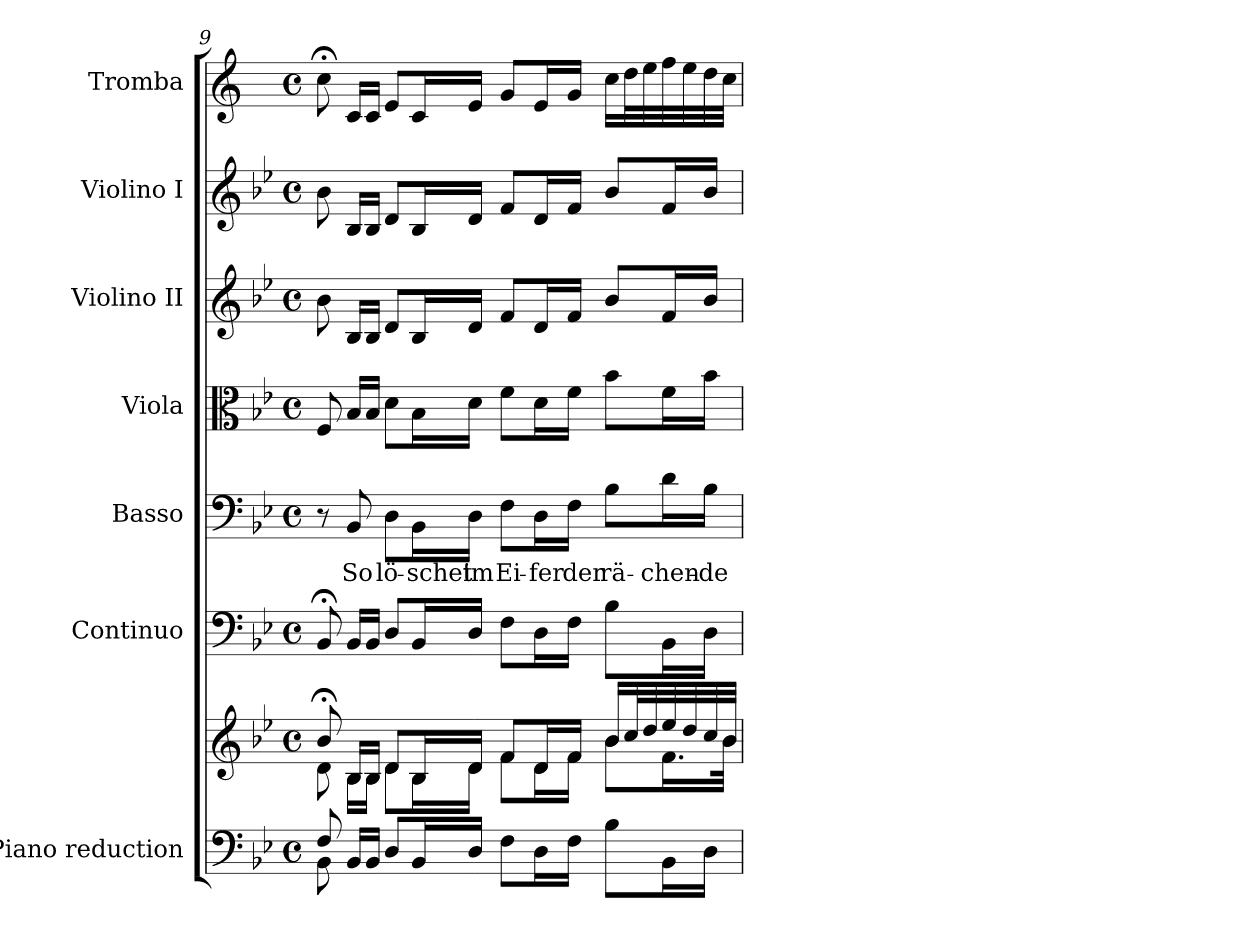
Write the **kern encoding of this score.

**kern	**kern	**kern	**kern	**text	**kern	**kern	**kern	**kern
*part7	*part7	*part6	*part5	*part5	*part4	*part3	*part2	*part1
*staff8	*staff7	*staff6	*staff5	*staff5	*staff4	*staff3	*staff2	*staff1
*I"Piano reduction	*	*I"Continuo	*I"Basso	*	*I"Viola	*I"Violino II	*I"Violino I	*I"Tromba
*I'Pno	*	*	*	*	*	*	*	*
!!LO:PB:g=z
*clefF4	*clefG2	*clefF4	*clefF4	*	*clefC3	*clefG2	*clefG2	*clefG2
*	*	*	*	*	*	*	*	*ITrd1c2
*k[b-e-]	*k[b-e-]	*k[b-e-]	*k[b-e-]	*	*k[b-e-]	*k[b-e-]	*k[b-e-]	*k[b-e-]
*M4/4	*M4/4	*M4/4	*M4/4	*	*M4/4	*M4/4	*M4/4	*M4/4
*met(c)	*met(c)	*met(c)	*met(c)	*	*met(c)	*met(c)	*met(c)	*met(c)
=9	=9	=9	=9	=9	=9	=9	=9	=9
*^	*^	*	*	*	*	*	*	*
8F/	8BB-\	8b-;</	8d\	8BB-;/	8r	.	8F/	8b-\	8b-\	8b-;<\
!	!	!	!	!	!	!LO:LY:b	!	!	!	!
16BB-/LL	8ryy	16B-/LL	16B-\LL	16BB-/LL	8BB-/	So	16B-/LL	16B-/LL	16B-/LL	16B-/LL
16BB-/JJ	.	16B-/JJ	16B-\JJ	16BB-/JJ	.	.	16B-/JJ	16B-/JJ	16B-/JJ	16B-/JJ
!	!	!	!	!	!	!LO:LY:b	!	!	!	!
8D/L	4ryy	8d/L	8d\L	8D/L	8D\L	lö-	8d\L	8d/L	8d/L	8d/L
!	!	!	!	!	!	!LO:LY:b	!	!	!	!
16BB-/L	.	16B-/L	16B-\L	16BB-/L	16BB-\L	schet	16B-\L	16B-/L	16B-/L	16B-/L
!	!	!	!	!	!	!LO:LY:b	!	!	!	!
16D/JJ	.	16d/JJ	16d\JJ	16D/JJ	16D\JJ	im	16d\JJ	16d/JJ	16d/JJ	16d/JJ
!	!	!	!	!	!	!LO:LY:b	!	!	!	!
8F\L	2ryy	8f/L	8f\L	8F\L	8F\L	Ei-	8f\L	8f/L	8f/L	8f/L
!	!	!	!	!	!	!LO:LY:b	!	!	!	!
16D\L	.	16d/L	16d\L	16D\L	16D\L	fer	16d\L	16d/L	16d/L	16d/L
!	!	!	!	!	!	!LO:LY:b	!	!	!	!
16F\JJ	.	16f/JJ	16f\JJ	16F\JJ	16F\JJ	der	16f\JJ	16f/JJ	16f/JJ	16f/JJ
!	!	!	!	!	!	!LO:LY:b	!	!	!	!
8B-\L	.	16b-/LL	8b-\L	8B-\L	8B-\L	rä-	8b-\L	8b-/L	8b-/L	16b-\LL
.	.	32cc/L	.	.	.	.	.	.	.	32cc\L
.	.	32dd/	.	.	.	.	.	.	.	32dd\
!	!	!	!	!	!	!LO:LY:b	!	!	!	!
16BB-\L	.	32ee-/	16.f\L	16BB-\L	16d\L	chen-	16f\L	16f/L	16f/L	32ee-\
.	.	32dd/	.	.	.	.	.	.	.	32dd\
!	!	!	!	!	!	!LO:LY:b	!	!	!	!
16D\JJ	.	32cc/	.	16D\JJ	16B-\JJ	de	16b-\JJ	16b-/JJ	16b-/JJ	32cc\
.	.	32b-/JJJ	32b-\JJk	.	.	.	.	.	.	32b-\JJJ
*v	*v	*	*	*	*	*	*	*	*	*
*	*v	*v	*	*	*	*	*	*	*
=	=	=	=	=	=	=	=	=
*-	*-	*-	*-	*-	*-	*-	*-	*-
